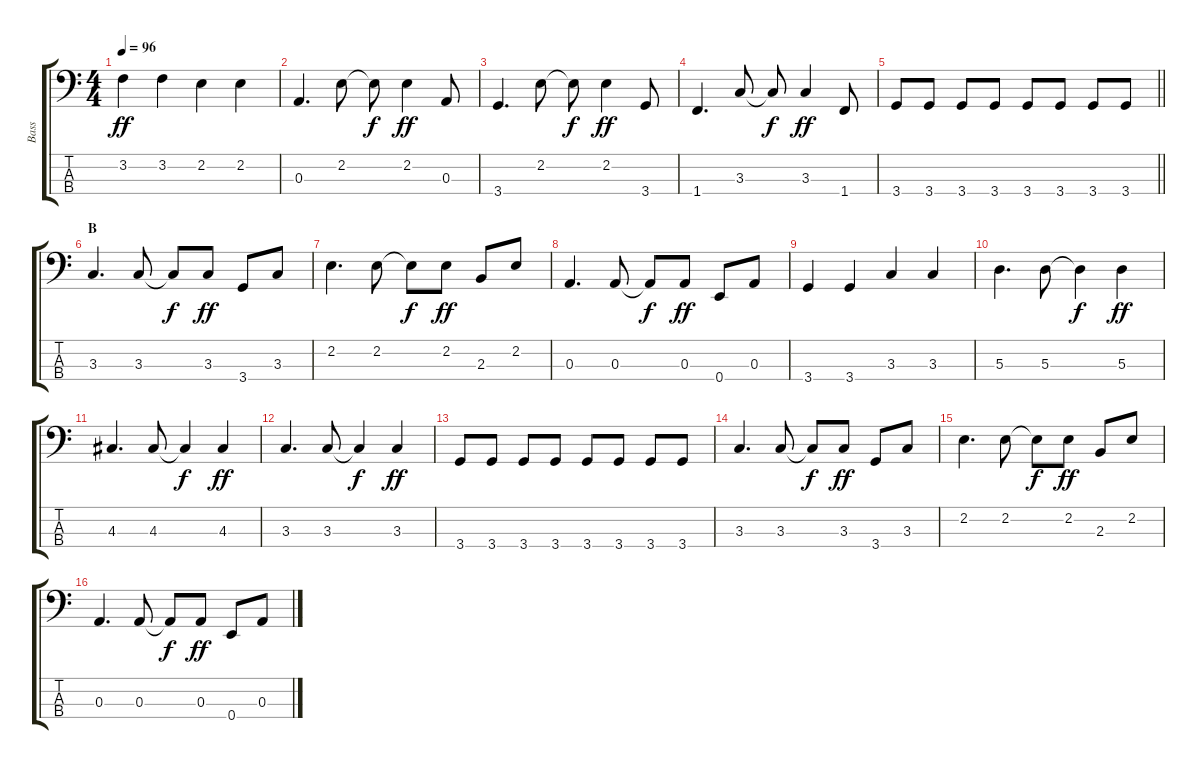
\track ("Bass" "Bass") {instrument electricbasspick}
\staff {score tabs}
\tuning (G2 D2 A1 E1) {hide}
\ts (4 4)
\tempo 96
\clef f4
\ks c
3.2.4{dy ff} 3.2.4 2.2.4 2.2.4 |
0.3.4{d} 2.2.8 2.2{t}.8{dy f} 2.2.4{dy ff} 0.3.8 |
3.4.4{d} 2.2.8 2.2{t}.8{dy f} 2.2.4{dy ff} 3.4.8 |
1.4.4{d} 3.3.8 3.3{t}.8{dy f} 3.3.4{dy ff} 1.4.8 |
\barLineRight lightlight
3.4.8 3.4.8 3.4.8 3.4.8 3.4.8 3.4.8 3.4.8 3.4.8 |
\section ("" "B")
3.3.4{d} 3.3.8 3.3{t}.8{dy f} 3.3.8{dy ff} 3.4.8 3.3.8 |
2.2.4{d} 2.2.8 2.2{t}.8{dy f} 2.2.8{dy ff} 2.3.8 2.2.8 |
0.3.4{d} 0.3.8 0.3{t}.8{dy f} 0.3.8{dy ff} 0.4.8 0.3.8 |
3.4.4 3.4.4 3.3.4 3.3.4 |
5.3.4{d} 5.3.8 5.3{t}.4{dy f} 5.3.4{dy ff} |
4.3.4{d} 4.3.8 4.3{t}.4{dy f} 4.3.4{dy ff} |
3.3.4{d} 3.3.8 3.3{t}.4{dy f} 3.3.4{dy ff} |
3.4.8 3.4.8 3.4.8 3.4.8 3.4.8 3.4.8 3.4.8 3.4.8 |
3.3.4{d} 3.3.8 3.3{t}.8{dy f} 3.3.8{dy ff} 3.4.8 3.3.8 |
2.2.4{d} 2.2.8 2.2{t}.8{dy f} 2.2.8{dy ff} 2.3.8 2.2.8 |
0.3.4{d} 0.3.8 0.3{t}.8{dy f} 0.3.8{dy ff} 0.4.8 0.3.8
